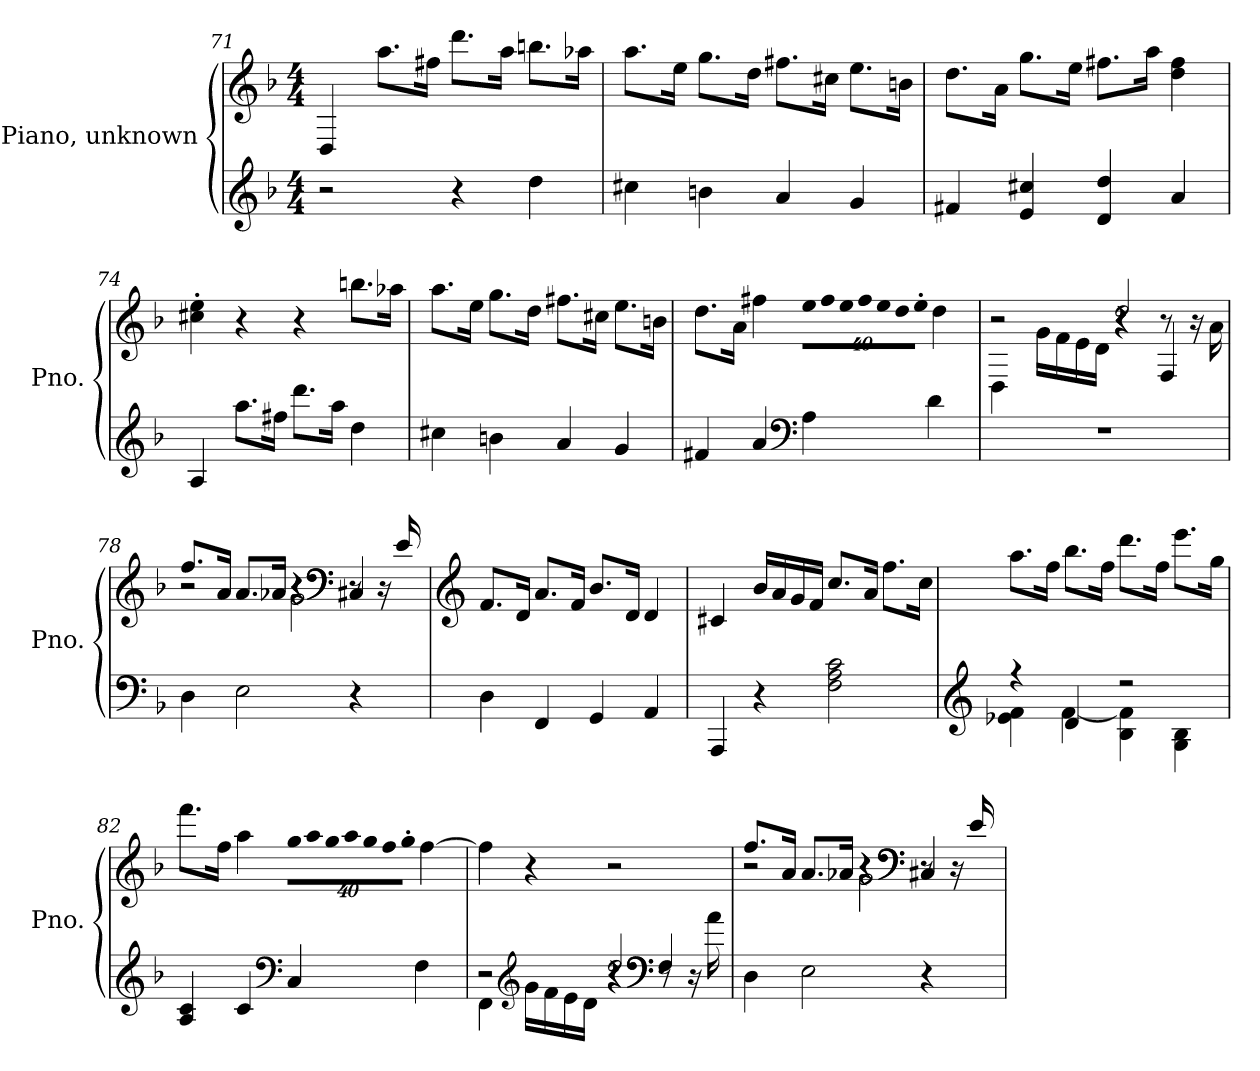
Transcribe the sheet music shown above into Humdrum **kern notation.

**kern	**kern
*part1	*part1
*staff2	*staff1
*I"Piano, unknown	*
*I'Pno.	*
!!LO:LB:g=z
*clefG2	*clefG2
*k[b-]	*k[b-]
*M4/4	*M4/4
=71	=71
2r	4D/
.	8.aa\L
.	16ff#X\Jk
4r	8.ddd\L
.	16aa\Jk
4dd\	8.bbn\L
.	16aa-X\Jk
=72	=72
4cc#X\	8.aa\L
.	16ee\Jk
4bn\	8.gg\L
.	16dd\Jk
4a/	8.ff#X\L
.	16cc#X\Jk
4g/	8.ee\L
.	16bn\Jk
=73	=73
4f#X/	8.dd\L
.	16a\Jk
4e/ 4cc#X/	8.gg\L
.	16ee\Jk
4d/ 4dd/	8.ff#X\L
.	16aa\Jk
4a/	4dd\ 4ff#\
!!LO:LB:g=z
=74	=74
4A/	4cc#X\' 4ee\'
8.aa\L	4r
16ff#X\Jk	.
8.ddd\L	4r
16aa\Jk	.
4dd\	8.bbn\L
.	16aa-X\Jk
=75	=75
4cc#X\	8.aa\L
.	16ee\Jk
4bn\	8.gg\L
.	16dd\Jk
4a/	8.ff#X\L
.	16cc#X\Jk
4g/	8.ee\L
.	16bn\Jk
=76	=76
4f#X/	8.dd\L
.	16a\Jk
4a/	4ff#X\
*clefF4	*
*	*Xbrackettup
!	!LO:N:vis=32
4A\	640%23ee\LLL
!	!LO:N:vis=32
.	640%23ff#\
!	!LO:N:vis=32
.	640%23ee\
!	!LO:N:vis=32
.	640%23ff#\
!	!LO:N:vis=32
.	640%23ee\
!	!LO:N:vis=32
.	640%23dd\
!	!LO:N:vis=32
.	640%23ee'\JJJ
4d\	.
.	4dd\
640ryy	.
!!LO:LB:g=z
=77	=77
*	*^
*	*	*^
1r	2r	4D\	2r
.	.	16g\LL	.
.	.	16f\	.
.	.	16e\	.
.	.	16d\JJ	.
.	2dd/	4r	4r
.	.	8r	4F/
.	.	16r	.
.	.	16a\	.
=78	=78	=78	=78
4D\	8.ff/L	2r	2r
.	16a/Jk	.	.
2E\	8.a/L	.	.
.	16a-X/Jk	.	.
.	4r	2g\	4r
*	*clefF4	*	*
4r	8r	.	4C#X/
.	16r	.	.
.	16e/	.	.
*	*v	*v	*v
=79	=79
*	*clefG2
4D\	8.f/L
.	16d/Jk
4FF/	8.a/L
.	16f/Jk
4GG/	8.b-/L
.	16d/Jk
4AA/	4d/
=80	=80
4AAA/	4c#X/
4r	16b-/LL
.	16a/
.	16g/
.	16f/JJ
2F\ 2A\ 2c\	8.cc/L
.	16a/Jk
.	8.ff\L
.	16cc\Jk
!!LO:PB:g=z
=81	=81
*clefG2	*
*^	*
4r	4e-X\ 4f\	8.aa\L
.	.	16ff\Jk
4d/	[4f\	8.bb-\L
.	.	16ff\Jk
2r	4B-\ 4f\]	8.ddd\L
.	.	16ff\Jk
.	4G\ 4B-\	8.eee\L
.	.	16gg\Jk
*v	*v	*
=82	=82
4A/ 4c/	8.fff\L
.	16ff\Jk
4c/	4aa\
*clefF4	*
!	!LO:N:vis=32
4C/	640%23gg\LLL
!	!LO:N:vis=32
.	640%23aa\
!	!LO:N:vis=32
.	640%23gg\
!	!LO:N:vis=32
.	640%23aa\
!	!LO:N:vis=32
.	640%23gg\
!	!LO:N:vis=32
.	640%23ff\
!	!LO:N:vis=32
.	640%23gg'\JJJ
4F\	.
.	[4ff\
640ryy	.
=83	=83
*^	*
*	*^	*
2r	4FF\	2r	4ff\]
*clefG2	*	*	*
.	16g\LL	.	4r
.	16f\	.	.
.	16e\	.	.
.	16d\JJ	.	.
2dd/	4r	4r	2r
*clefF4	*	*	*
.	8r	4F/	.
.	16r	.	.
.	16a\	.	.
*v	*v	*v	*
!!LO:LB:g=z
=84	=84
*	*^
*	*	*^
4D\	8.ff/L	2r	2r
.	16a/Jk	.	.
2E\	8.a/L	.	.
.	16a-X/Jk	.	.
.	4r	2g\	4r
*	*clefF4	*	*
4r	8r	.	4C#X/
.	16r	.	.
.	16e/	.	.
*	*v	*v	*v
=	=
*-	*-
